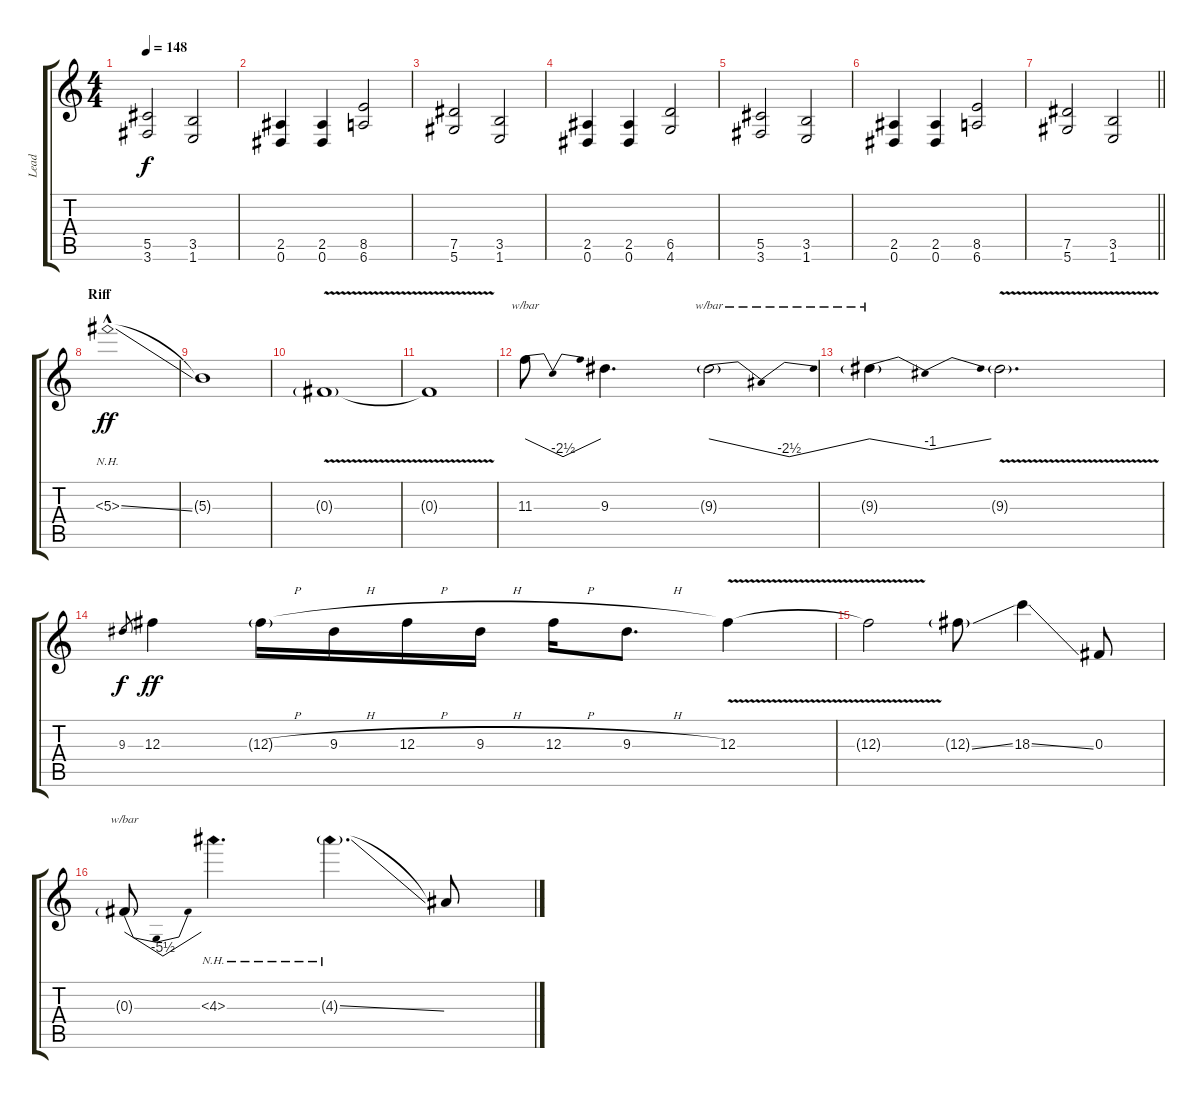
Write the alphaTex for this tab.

\track ("Lead" "Lead") {instrument overdrivenguitar}
\staff {score tabs}
\tuning (Eb4 Bb3 Gb3 Db3 Ab2 Eb2) {hide}
\ts (4 4)
\tempo 148
\clef g2
\ks c
(5.5 3.6).2{dy f} (3.5 1.6).2 |
(2.5 0.6).4 (2.5 0.6).4 (8.5 6.6).2 |
(7.5 5.6).2 (3.5 1.6).2 |
(2.5 0.6).4 (2.5 0.6).4 (6.5 4.6).2 |
(5.5 3.6).2 (3.5 1.6).2 |
(2.5 0.6).4 (2.5 0.6).4 (8.5 6.6).2 |
\barLineRight lightlight
(7.5 5.6).2 (3.5 1.6).2 |
\section ("" "Riff")
5.3{nh ss hac}.1{dy ff} |
5.3{t}.1 |
0.3{v g}.1 |
0.3{t}.1 |
11.3.8{tbe (dip default 0 0 30 -10 60 0)} 9.3.4{d} 9.3{g}.2{tbe (dip default 0 0 30 -10 60 0)} |
9.3{g}.4{tbe (dip default 0 0 30 -4 60 0)} 9.3{v g}.2{d} |
9.3.8{gr dy f} 12.3.4{dy ff} 12.3{h g}.16 9.3{h}.16 12.3{h}.16 9.3{h}.16 12.3{h}.16 9.3{h}.8{d} 12.3{v}.4 |
12.3{t}.2 12.3{ss g}.8 18.3{ss}.4 0.3.8 |
0.3{g}.8{tbe (dip default 0 0 30 -22 60 0)} 4.3{nh}.4{d} 4.3{nh ss g}.4{d} 4.3{t}.8
